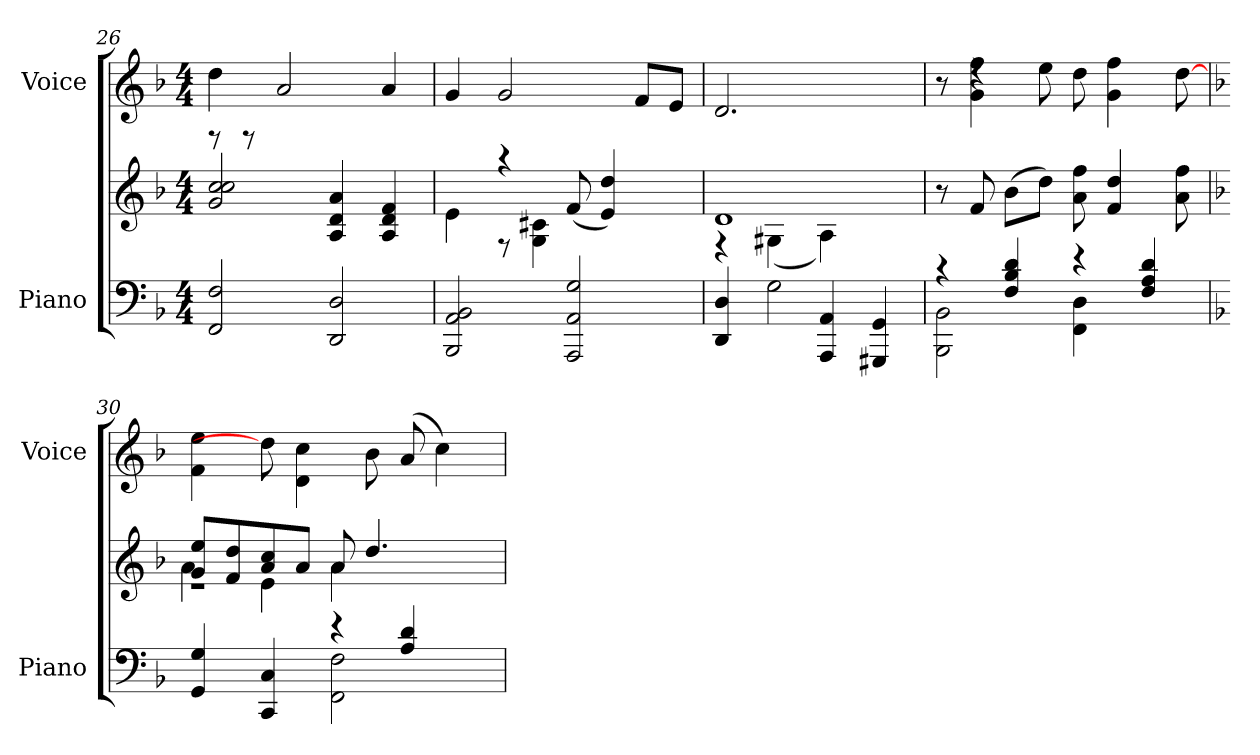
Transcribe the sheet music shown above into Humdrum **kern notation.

**kern	**kern	**kern
*part2	*part2	*part1
*staff3	*staff2	*staff1
*I"Piano	*	*I"Voice
*I'Piano	*	*I'Voice
!!LO:LB:g=z
*clefF4	*clefG2	*clefG2
*k[b-]	*k[b-]	*k[b-]
*M4/4	*M4/4	*M4/4
=26	=26	=26
*	*	*^
2FF/ 2F/	2g/ 2cc/ 2cc/	4dd\	8rF
.	.	.	8rF
.	.	2a/	2.ryy
2DD/ 2D/	4A/ 4d/ 4a/	.	.
.	4A/ 4d/ 4f/	4a/	.
*	*	*v	*v
=27	=27	=27
*	*^	*
2BBB-/ 2AA/ 2BB-/	4e\	4ryy	4g/
.	8rF	4rgg	2g/
.	4G\ 4c#X\	.	.
2AAA/ 2AA/ 2G/	.	(>8f/	.
.	8ryy	4e/ 4dd/)	.
.	4ryy	.	8f/L
.	.	8ryy	8e/J
=28	=28	=28	=28
*^	*	*	*
4DD/ 4D/	2ryy	1d	4rE	2.d/
2G\	.	.	(<4G#X\	.
.	4AAA/ 4AA/	.	4A\)	.
4GGG#X/ 4GG/	4ryy	.	4ryy	4ryy
*	*	*v	*v	*
=29	=29	=29	=29
*	*	*	*^
4rc	2BBB-\ 2BB-\	8r	8r	8ryy
.	.	8f/	4rcc	4g\ 4ff\
4F/ 4B-/ 4d/	.	(>8b-\L	.	.
.	.	8dd\J)	8ee\	2ryy
4rd	4FF\ 4D\	8a\ 8ff\	8dd\	.
.	.	4f/ 4dd/	4g\ 4ff\	.
4F/ 4A/ 4d/	4ryy	.	.	.
.	.	8a\ 8ff\	[8dd\	8ryy
*	*	*	*v	*v
!!LO:PB:g=z
=30	=30	=30	=30
*k[b-]	*	*k[b-]	*k[b-]
*	*	*^	*
*	*	*	*^	*
4GG/ 4G/	2ryy	8g/ 8ee/L	4a\	1rf	4f\ 4ee\
.	.	8f/ 8dd/	.	.	.
4CC/ 4C/	.	8a/ 8cc/	4e\	.	8dd\]
.	.	8a/J	.	.	4d\ 4cc\
4re	2FF\ 2F\	8a/	4a\	.	.
.	.	4.dd/	.	.	8b-\
4A/ 4d/	.	.	8ryy	.	(>8a/
.	.	.	4ryy	.	4cc\)
8ryy	8ryy	8ryy	.	8ryy	.
*v	*v	*	*	*	*
*	*v	*v	*v	*
=	=	=
*-	*-	*-
